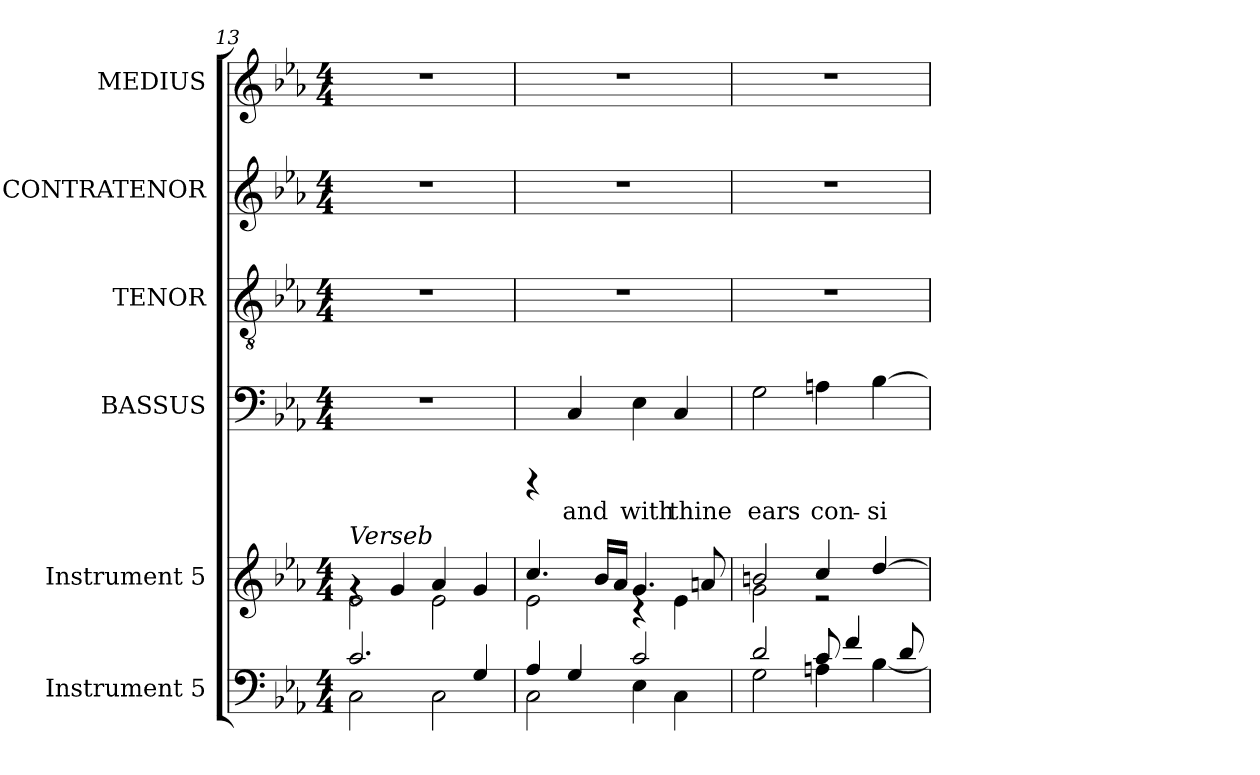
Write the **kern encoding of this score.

**kern	**kern	**kern	**text	**kern	**kern	**kern
*part6	*part5	*part4	*part4	*part3	*part2	*part1
*staff6	*staff5	*staff4	*staff4	*staff3	*staff2	*staff1
*I"Instrument 5	*I"Instrument 5	*I"BASSUS	*	*I"TENOR	*I"CONTRATENOR	*I"MEDIUS
*	*	*I'B	*	*I'T	*I'A	*I'S
!!LO:PB:g=z
*clefF4	*clefG2	*clefF4	*	*clefGv2	*clefG2	*clefG2
*k[b-e-a-]	*k[b-e-a-]	*k[b-e-a-]	*	*k[b-e-a-]	*k[b-e-a-]	*k[b-e-a-]
*E-:	*E-:	*E-:	*	*E-:	*E-:	*E-:
*M4/4	*M4/4	*M4/4	*	*M4/4	*M4/4	*M4/4
=13	=13	=13	=13	=13	=13	=13
*^	*^	*	*	*	*	*
!	!	!LO:TX:a:i:t=Verseb	!	!	!	!	!	!
2.c/	2C\	4rf	2e-\	1r	.	1r	1r	1r
.	.	4g/	.	.	.	.	.	.
.	2C\	4a-/	2e-\	.	.	.	.	.
4G/	.	4g/	.	.	.	.	.	.
=14	=14	=14	=14	=14	=14	=14	=14	=14
4A-/	2C\	4.cc/	2e-\	4rCCC	.	1r	1r	1r
!	!	!	!	!	!LO:LY:b	!	!	!
4G/	.	.	.	4C/	and	.	.	.
.	.	16b-/L	.	.	.	.	.	.
.	.	16a-/J	.	.	.	.	.	.
!	!	!	!	!	!LO:LY:b	!	!	!
2c/	4E-\	4.g/	4rc	4E-\	with	.	.	.
!	!	!	!	!	!LO:LY:b	!	!	!
.	4C\	.	4e-\	4C/	thine	.	.	.
.	.	8an/	.	.	.	.	.	.
=15	=15	=15	=15	=15	=15	=15	=15	=15
!	!	!	!	!	!LO:LY:b	!	!	!
2d/	2G\	2bn/	2g\	2G\	ears	1r	1r	1r
!	!	!	!	!	!LO:LY:b	!	!	!
8c/	4An\	4cc/	2r	4An\	con-	.	.	.
4f/	.	.	.	.	.	.	.	.
!	!	!	!	!	!LO:LY:b	!	!	!
.	[<4B-\	[>4dd/	.	[>4B-\	-si-	.	.	.
8d/	.	.	.	.	.	.	.	.
*v	*v	*	*	*	*	*	*	*
*	*v	*v	*	*	*	*	*
=	=	=	=	=	=	=
*-	*-	*-	*-	*-	*-	*-
